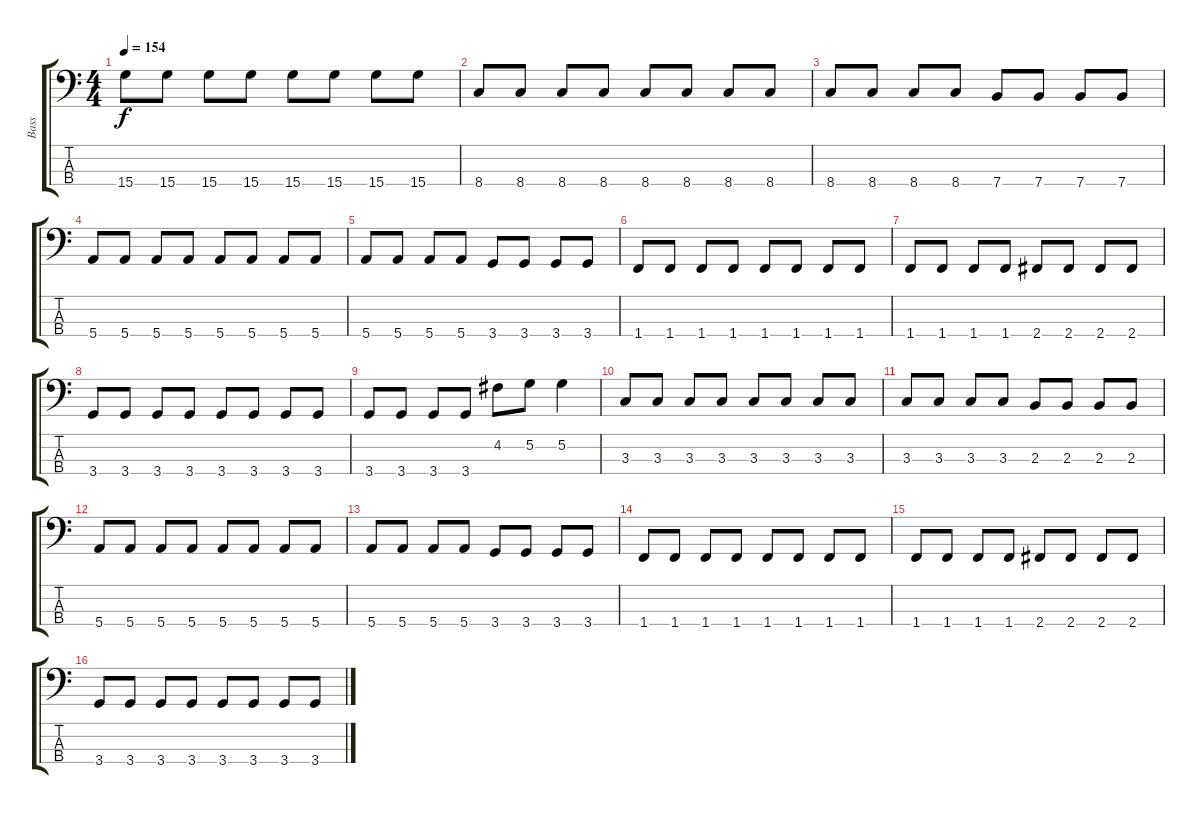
\track ("Bass" "Bass") {instrument electricbasspick}
\staff {score tabs}
\tuning (G2 D2 A1 E1) {hide}
\ts (4 4)
\tempo 154
\clef f4
\ks c
15.4.8{dy f} 15.4.8 15.4.8 15.4.8 15.4.8 15.4.8 15.4.8 15.4.8 |
8.4.8 8.4.8 8.4.8 8.4.8 8.4.8 8.4.8 8.4.8 8.4.8 |
8.4.8 8.4.8 8.4.8 8.4.8 7.4.8 7.4.8 7.4.8 7.4.8 |
5.4.8 5.4.8 5.4.8 5.4.8 5.4.8 5.4.8 5.4.8 5.4.8 |
5.4.8 5.4.8 5.4.8 5.4.8 3.4.8 3.4.8 3.4.8 3.4.8 |
1.4.8 1.4.8 1.4.8 1.4.8 1.4.8 1.4.8 1.4.8 1.4.8 |
1.4.8 1.4.8 1.4.8 1.4.8 2.4.8 2.4.8 2.4.8 2.4.8 |
3.4.8 3.4.8 3.4.8 3.4.8 3.4.8 3.4.8 3.4.8 3.4.8 |
3.4.8 3.4.8 3.4.8 3.4.8 4.2.8 5.2.8 5.2.4 |
3.3.8 3.3.8 3.3.8 3.3.8 3.3.8 3.3.8 3.3.8 3.3.8 |
3.3.8 3.3.8 3.3.8 3.3.8 2.3.8 2.3.8 2.3.8 2.3.8 |
5.4.8 5.4.8 5.4.8 5.4.8 5.4.8 5.4.8 5.4.8 5.4.8 |
5.4.8 5.4.8 5.4.8 5.4.8 3.4.8 3.4.8 3.4.8 3.4.8 |
1.4.8 1.4.8 1.4.8 1.4.8 1.4.8 1.4.8 1.4.8 1.4.8 |
1.4.8 1.4.8 1.4.8 1.4.8 2.4.8 2.4.8 2.4.8 2.4.8 |
3.4.8 3.4.8 3.4.8 3.4.8 3.4.8 3.4.8 3.4.8 3.4.8
